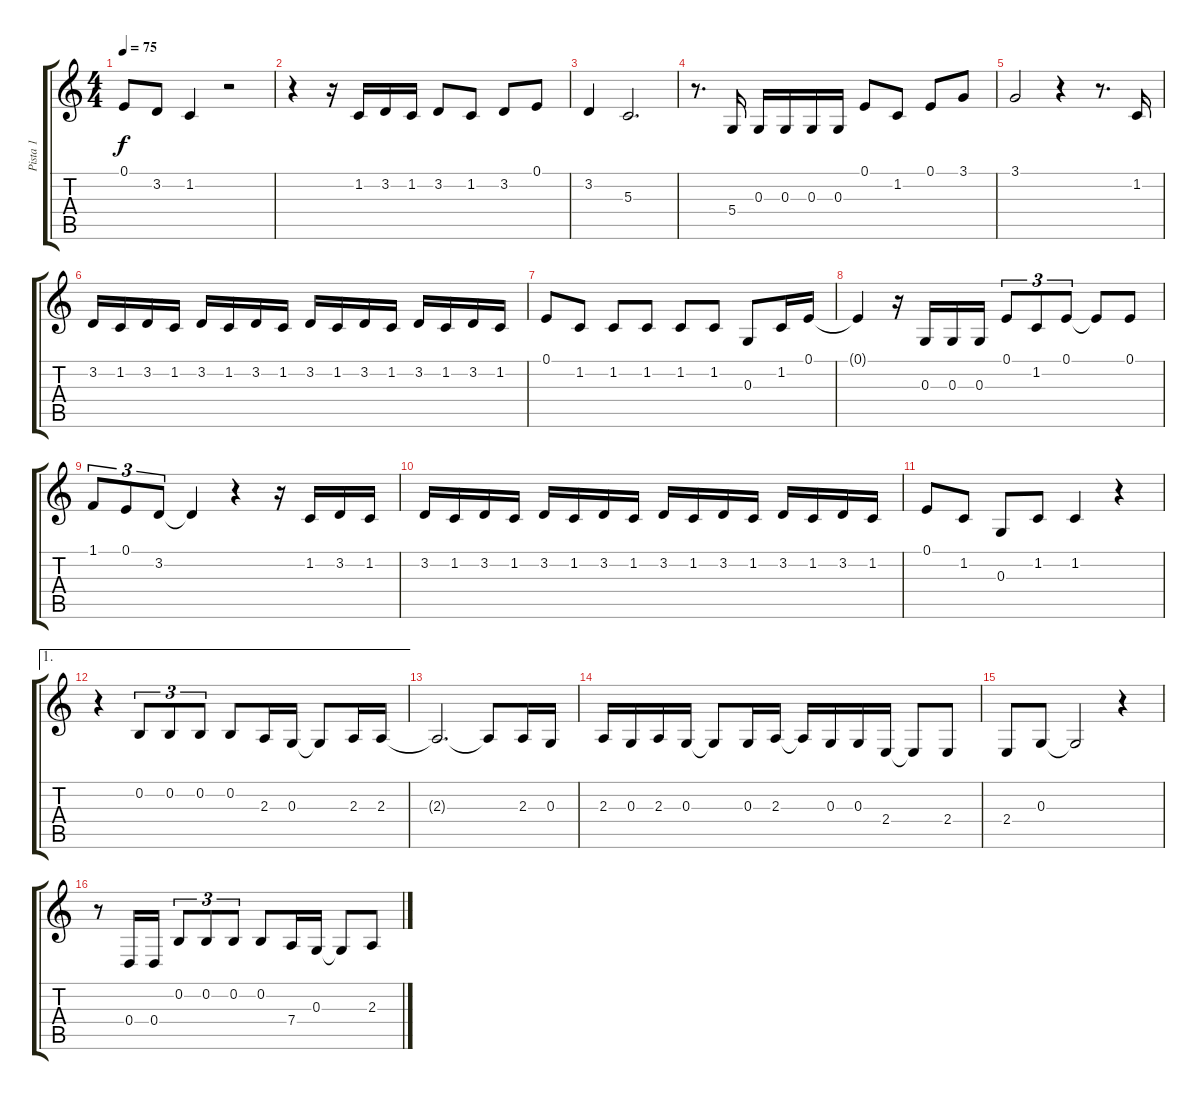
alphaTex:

\track ("Pista 1" "Pista 1") {instrument lead2sawtooth}
\staff {score tabs}
\tuning (E4 B3 G3 D3 A2 E2) {hide}
\ts (4 4)
\tempo 75
\clef g2
\ks c
0.1.8{dy f} 3.2.8 1.2.4 r.2 |
r.4 r.16 1.2.16 3.2.16 1.2.16 3.2.8 1.2.8 3.2.8 0.1.8 |
3.2.4 5.3.2{d} |
r.8{d} 5.4.16 0.3.16 0.3.16 0.3.16 0.3.16 0.1.8 1.2.8 0.1.8 3.1.8 |
3.1.2 r.4 r.8{d} 1.2.16 |
3.2.16 1.2.16 3.2.16 1.2.16 3.2.16 1.2.16 3.2.16 1.2.16 3.2.16 1.2.16 3.2.16 1.2.16 3.2.16 1.2.16 3.2.16 1.2.16 |
0.1.8 1.2.8 1.2.8 1.2.8 1.2.8 1.2.8 0.3.8 1.2.16 0.1.16 |
0.1{t}.4 r.16 0.3.16 0.3.16 0.3.16 0.1.8{tu (3 2)} 1.2.8{tu (3 2)} 0.1.8{tu (3 2)} 0.1{t}.8 0.1.8 |
1.1.8{tu (3 2)} 0.1.8{tu (3 2)} 3.2.8{tu (3 2)} 3.2{t}.4 r.4 r.16 1.2.16 3.2.16 1.2.16 |
3.2.16 1.2.16 3.2.16 1.2.16 3.2.16 1.2.16 3.2.16 1.2.16 3.2.16 1.2.16 3.2.16 1.2.16 3.2.16 1.2.16 3.2.16 1.2.16 |
0.1.8 1.2.8 0.3.8 1.2.8 1.2.4 r.4 |
\ae 1
r.4 0.2.8{tu (3 2)} 0.2.8{tu (3 2)} 0.2.8{tu (3 2)} 0.2.8 2.3.16 0.3.16 0.3{t}.8 2.3.16 2.3.16 |
2.3{t}.2{d} 2.3{t}.8 2.3.16 0.3.16 |
2.3.16 0.3.16 2.3.16 0.3.16 0.3{t}.8 0.3.16 2.3.16 2.3{t}.16 0.3.16 0.3.16 2.4.16 2.4{t}.8 2.4.8 |
2.4.8 0.3.8 0.3{t}.2 r.4 |
r.8 0.4.16 0.4.16 0.2.8{tu (3 2)} 0.2.8{tu (3 2)} 0.2.8{tu (3 2)} 0.2.8 7.4.16 0.3.16 0.3{t}.8 2.3.8
